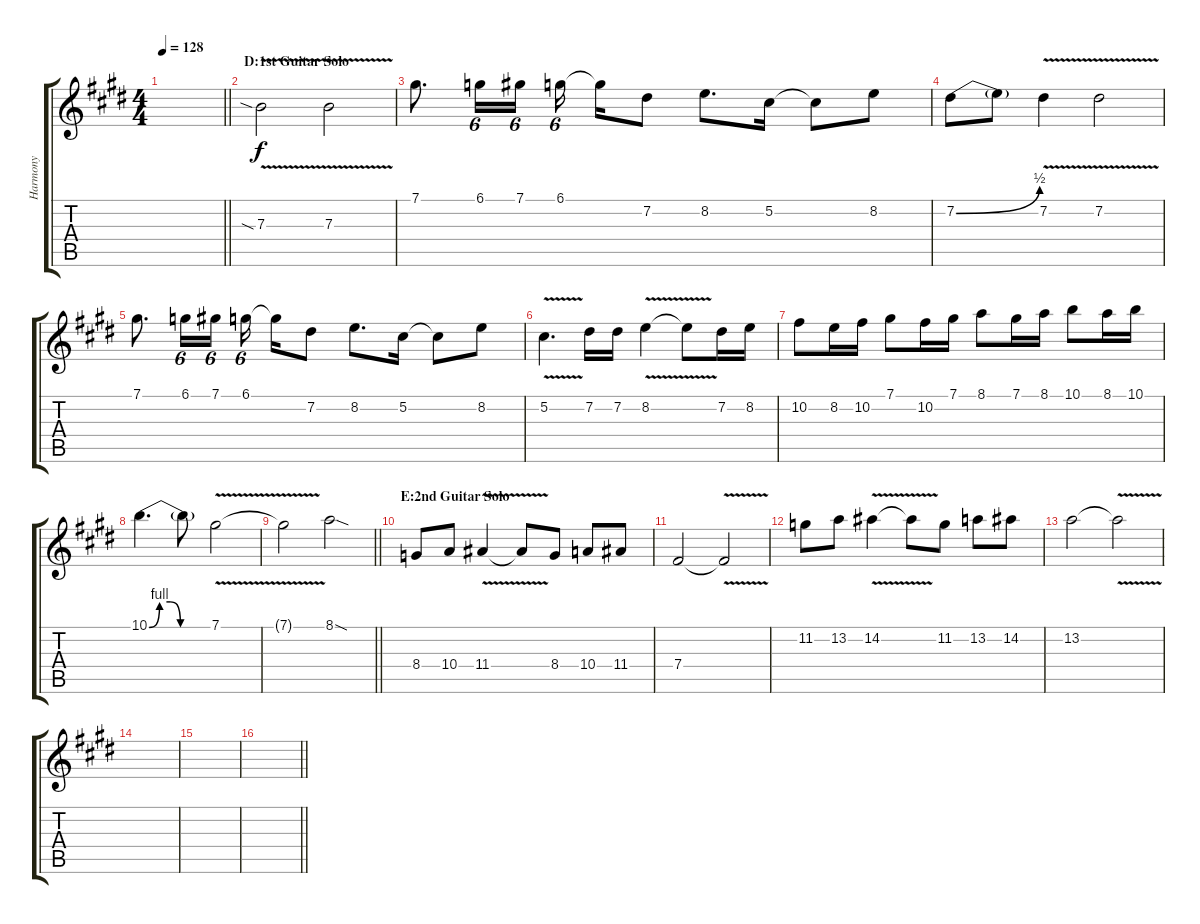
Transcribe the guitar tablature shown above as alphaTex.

\track ("Harmony" "Harmony") {instrument distortionguitar}
\staff {score tabs}
\tuning (Db4 Ab3 E3 B2 Gb2 Db2) {hide}
\ts (4 4)
\tempo 128
\clef g2
\barLineRight lightlight
\ks c#minor
|
\section ("" "D:1st Guitar Solo")
7.3{v sia}.2 7.3{v}.2 |
7.1.8{d} 6.1.16{tu (6 4)} 7.1.16{tu (6 4)} 6.1.16{tu (6 4) beam splitsecondary} 6.1{t}.16 7.2.8 8.2.8{d} 5.2.16 5.2{t}.8 8.2.8 |
7.2{be (bend 0 0 60 2)}.8 7.2{t}.8 7.2{v}.4 7.2{v}.2 |
7.1.8{d} 6.1.16{tu (6 4)} 7.1.16{tu (6 4)} 6.1.16{tu (6 4) beam splitsecondary} 6.1{t}.16 7.2.8 8.2.8{d} 5.2.16 5.2{t}.8 8.2.8 |
5.2{v}.4{d} 7.2.16 7.2.16 8.2{v}.4 8.2{t}.8 7.2.16 8.2.16 |
10.2.8 8.2.16 10.2.16 7.1.8 10.2.16 7.1.16 8.1.8 7.1.16 8.1.16 10.1.8 8.1.16 10.1.16 |
10.1{be (custom 0 0 10 4 20 4 30 0 60 0)}.4{d} 10.1{t}.8 7.1{v}.2 |
\barLineRight lightlight
7.1{t}.2 8.1{sod}.2 |
\section ("" "E:2nd Guitar Solo")
8.4.8 10.4.8 11.4{v}.4 11.4{t}.8 8.4.8 10.4.8 11.4.8 |
7.4.2 7.4{v t}.2 |
11.2.8 13.2.8 14.2{v}.4 14.2{t}.8 11.2.8 13.2.8 14.2.8 |
13.2.2 13.2{v t}.2 |
|
|
\barLineRight lightlight
